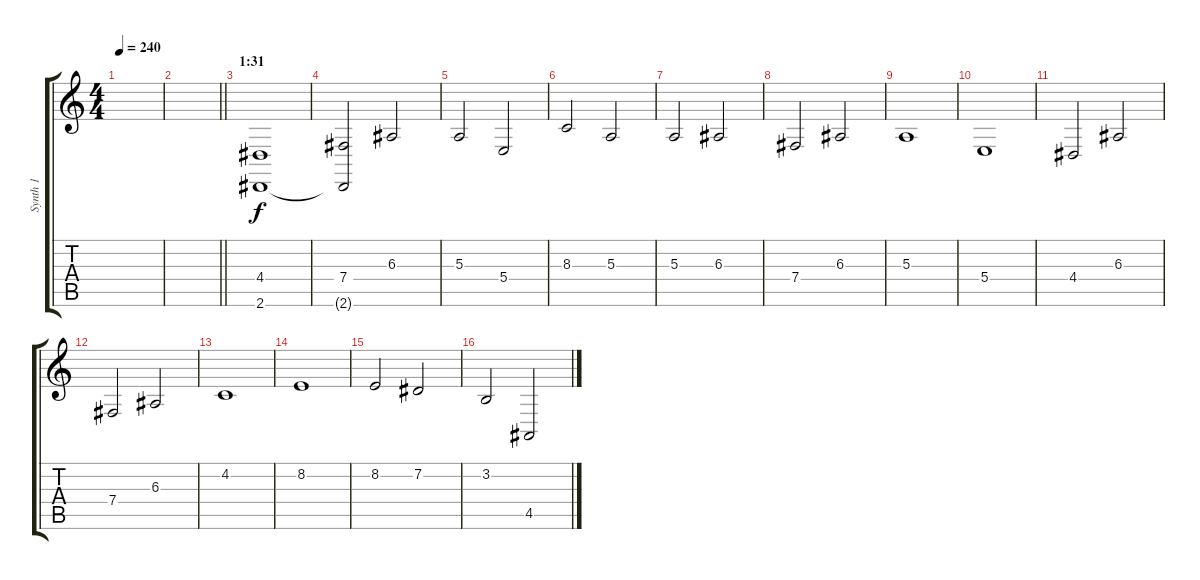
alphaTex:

\track ("Synth 1" "Synth 1") {instrument frenchhorn}
\staff {score tabs}
\tuning (Db4 Ab3 E3 B2 Gb2 Db2) {hide}
\ts (4 4)
\tempo 240
\clef g2
\ks c
|
\barLineRight lightlight
|
\section ("" "1:31")
(4.4 2.6).1 |
(7.4 2.6{t}).2{volume 10 instrument frenchhorn} 6.3.2 |
5.3.2 5.4.2 |
8.3.2 5.3.2 |
5.3.2 6.3.2 |
7.4.2 6.3.2 |
5.3.1 |
5.4.1 |
4.4.2 6.3.2 |
7.4.2 6.3.2 |
4.2.1 |
8.2.1 |
8.2.2 7.2.2 |
3.2.2 4.5.2
